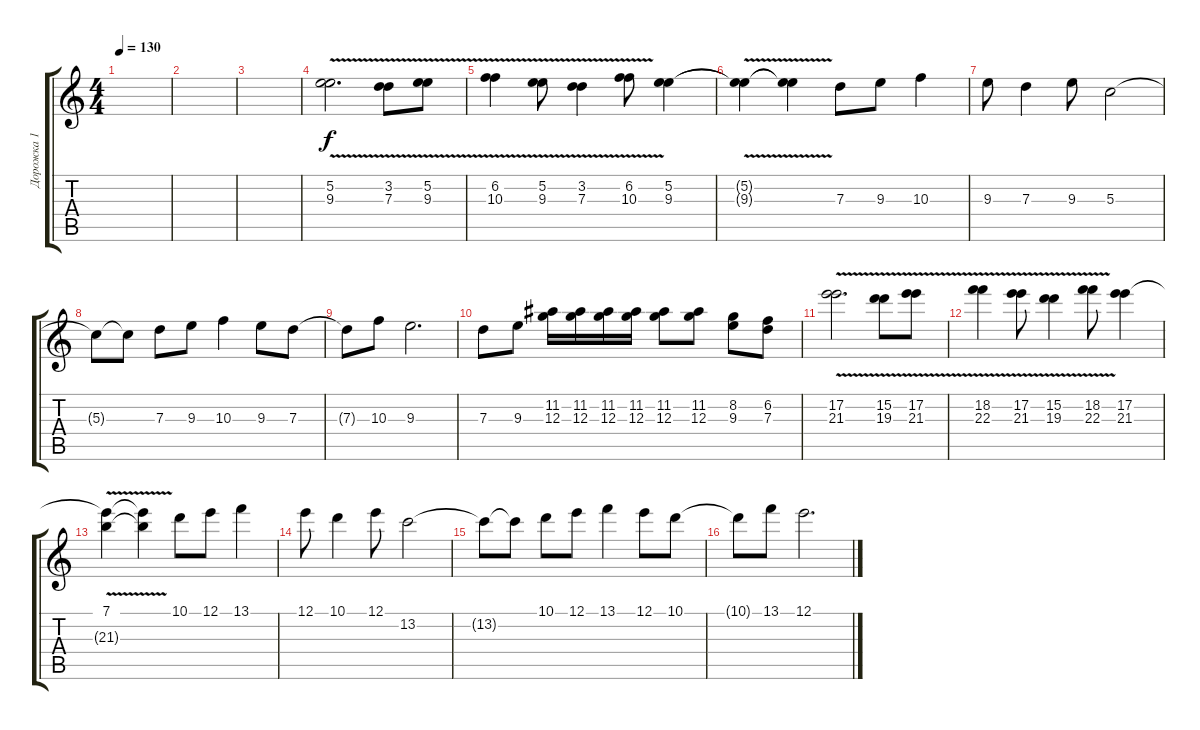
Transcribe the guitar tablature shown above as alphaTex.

\track ("Дорожка 1" "Дорожка 1") {instrument electricguitarjazz}
\staff {score tabs}
\tuning (E4 B3 G3 D3 A2 E2) {hide}
\ts (4 4)
\tempo 130
\clef g2
\ks c
|
|
|
(5.2 9.3{v}).2{d} (3.2 7.3{v}).8 (5.2 9.3{v}).8 |
(6.2 10.3{v}).4 (5.2 9.3{v}).8 (3.2 7.3{v}).4 (6.2 10.3{v}).8 (5.2 9.3).4 |
(5.2{t} 9.3{v t}).4 (5.2{t} 9.3{v t}).4 7.3.8 9.3.8 10.3.4 |
9.3.8 7.3.4 9.3.8 5.3.2 |
5.3{t}.8 5.3{t}.8 7.3.8 9.3.8 10.3.4 9.3.8 7.3.8 |
7.3{t}.8 10.3.8 9.3.2{d} |
7.3.8 9.3.8 (11.2 12.3).16 (11.2 12.3).16 (11.2 12.3).16 (11.2 12.3).16 (11.2 12.3).8 (11.2 12.3).8 (8.2 9.3).8 (6.2 7.3).8 |
(17.2 21.3{v}).2{d} (15.2 19.3{v}).8 (17.2 21.3{v}).8 |
(18.2 22.3{v}).4 (17.2 21.3{v}).8 (15.2 19.3{v}).4 (18.2 22.3{v}).8 (17.2 21.3).4 |
(7.1{v} 21.3{v t}).4 (7.1{v t} 21.3{v t}).4 10.1.8 12.1.8 13.1.4 |
12.1.8 10.1.4 12.1.8 13.2.2 |
13.2{t}.8 13.2{t}.8 10.1.8 12.1.8 13.1.4 12.1.8 10.1.8 |
10.1{t}.8 13.1.8 12.1.2{d}
